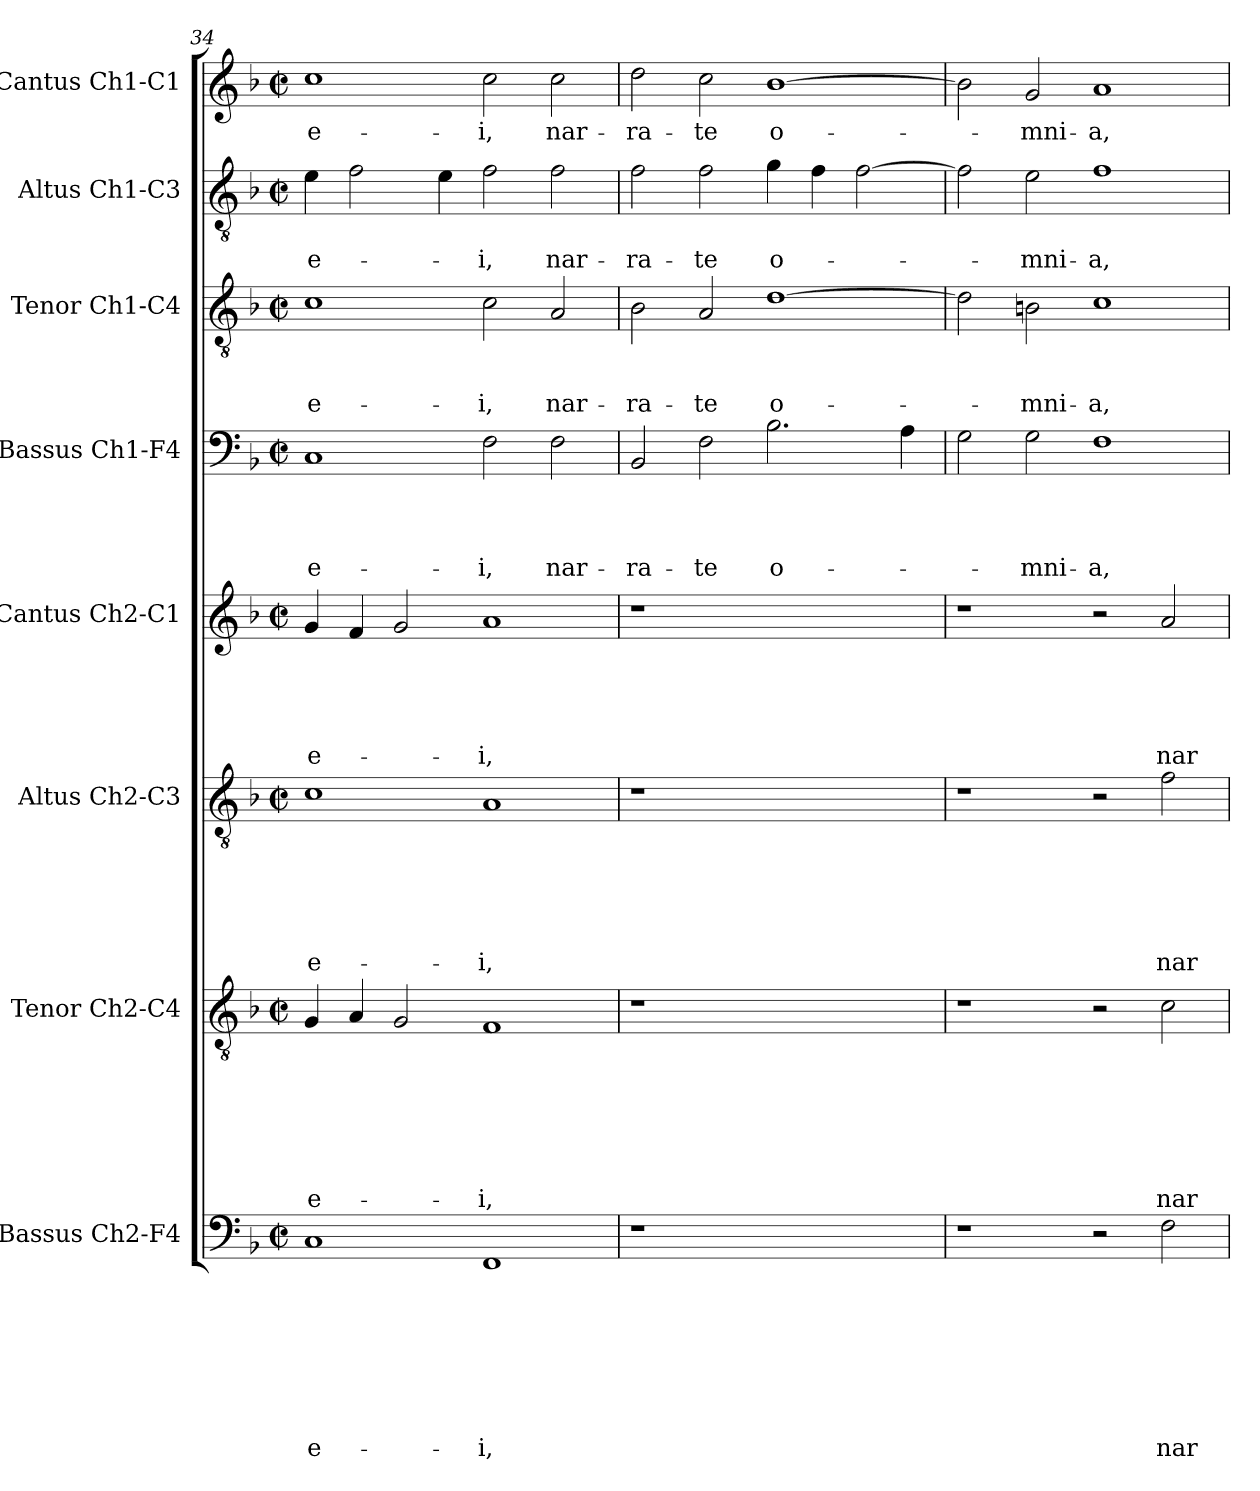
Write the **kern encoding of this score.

**kern	**text	**text	**text	**text	**text	**text	**text	**text	**kern	**text	**text	**text	**text	**text	**text	**text	**kern	**text	**text	**text	**text	**text	**text	**kern	**text	**text	**text	**text	**text	**kern	**text	**text	**text	**text	**kern	**text	**text	**text	**kern	**text	**text	**kern	**text
*part8	*part8	*part8	*part8	*part8	*part8	*part8	*part8	*part8	*part7	*part7	*part7	*part7	*part7	*part7	*part7	*part7	*part6	*part6	*part6	*part6	*part6	*part6	*part6	*part5	*part5	*part5	*part5	*part5	*part5	*part4	*part4	*part4	*part4	*part4	*part3	*part3	*part3	*part3	*part2	*part2	*part2	*part1	*part1
*staff8	*staff8	*staff8	*staff8	*staff8	*staff8	*staff8	*staff8	*staff8	*staff7	*staff7	*staff7	*staff7	*staff7	*staff7	*staff7	*staff7	*staff6	*staff6	*staff6	*staff6	*staff6	*staff6	*staff6	*staff5	*staff5	*staff5	*staff5	*staff5	*staff5	*staff4	*staff4	*staff4	*staff4	*staff4	*staff3	*staff3	*staff3	*staff3	*staff2	*staff2	*staff2	*staff1	*staff1
*I"Bassus Ch2-F4	*	*	*	*	*	*	*	*	*I"Tenor Ch2-C4	*	*	*	*	*	*	*	*I"Altus Ch2-C3	*	*	*	*	*	*	*I"Cantus Ch2-C1	*	*	*	*	*	*I"Bassus Ch1-F4	*	*	*	*	*I"Tenor Ch1-C4	*	*	*	*I"Altus Ch1-C3	*	*	*I"Cantus Ch1-C1	*
*I'B2	*	*	*	*	*	*	*	*	*I'T2	*	*	*	*	*	*	*	*I'A2	*	*	*	*	*	*	*I'C2	*	*	*	*	*	*I'B	*	*	*	*	*I'T	*	*	*	*I'A	*	*	*I'C	*
*clefF4	*	*	*	*	*	*	*	*	*clefGv2	*	*	*	*	*	*	*	*clefGv2	*	*	*	*	*	*	*clefG2	*	*	*	*	*	*clefF4	*	*	*	*	*clefGv2	*	*	*	*clefGv2	*	*	*clefG2	*
*k[b-]	*	*	*	*	*	*	*	*	*k[b-]	*	*	*	*	*	*	*	*k[b-]	*	*	*	*	*	*	*k[b-]	*	*	*	*	*	*k[b-]	*	*	*	*	*k[b-]	*	*	*	*k[b-]	*	*	*k[b-]	*
*F:	*	*	*	*	*	*	*	*	*F:	*	*	*	*	*	*	*	*F:	*	*	*	*	*	*	*F:	*	*	*	*	*	*F:	*	*	*	*	*F:	*	*	*	*F:	*	*	*F:	*
*M2/2	*	*	*	*	*	*	*	*	*M2/2	*	*	*	*	*	*	*	*M2/2	*	*	*	*	*	*	*M2/2	*	*	*	*	*	*M2/2	*	*	*	*	*M2/2	*	*	*	*M2/2	*	*	*M2/2	*
*met(c|)	*	*	*	*	*	*	*	*	*met(c|)	*	*	*	*	*	*	*	*met(c|)	*	*	*	*	*	*	*met(c|)	*	*	*	*	*	*met(c|)	*	*	*	*	*met(c|)	*	*	*	*met(c|)	*	*	*met(c|)	*
=34	=34	=34	=34	=34	=34	=34	=34	=34	=34	=34	=34	=34	=34	=34	=34	=34	=34	=34	=34	=34	=34	=34	=34	=34	=34	=34	=34	=34	=34	=34	=34	=34	=34	=34	=34	=34	=34	=34	=34	=34	=34	=34	=34
!	!	!	!	!	!	!	!	!LO:LY:b	!	!	!	!	!	!	!	!LO:LY:b	!	!	!	!	!	!	!LO:LY:b	!	!	!	!	!	!LO:LY:b	!	!	!	!	!LO:LY:b	!	!	!	!LO:LY:b	!	!	!LO:LY:b	!	!LO:LY:b
1C	.	.	.	.	.	.	.	e-	4G/	.	.	.	.	.	.	e-	1c	.	.	.	.	.	e-	4g/	.	.	.	.	e-	1C	.	.	.	e-	1c	.	.	e-	4e\	.	e-	1cc	e-
.	.	.	.	.	.	.	.	.	4A/	.	.	.	.	.	.	.	.	.	.	.	.	.	.	4f/	.	.	.	.	.	.	.	.	.	.	.	.	.	.	2f\	.	.	.	.
.	.	.	.	.	.	.	.	.	2G/	.	.	.	.	.	.	.	.	.	.	.	.	.	.	2g/	.	.	.	.	.	.	.	.	.	.	.	.	.	.	.	.	.	.	.
.	.	.	.	.	.	.	.	.	.	.	.	.	.	.	.	.	.	.	.	.	.	.	.	.	.	.	.	.	.	.	.	.	.	.	.	.	.	.	4e\	.	.	.	.
!	!	!	!	!	!	!	!	!LO:LY:b	!	!	!	!	!	!	!	!LO:LY:b	!	!	!	!	!	!	!LO:LY:b	!	!	!	!	!	!LO:LY:b	!	!	!	!	!LO:LY:b	!	!	!	!LO:LY:b	!	!	!LO:LY:b	!	!LO:LY:b
1FF	.	.	.	.	.	.	.	-i,	1F	.	.	.	.	.	.	-i,	1A	.	.	.	.	.	-i,	1a	.	.	.	.	-i,	2F\	.	.	.	-i,	2c\	.	.	-i,	2f\	.	-i,	2cc\	-i,
!	!	!	!	!	!	!	!	!	!	!	!	!	!	!	!	!	!	!	!	!	!	!	!	!	!	!	!	!	!	!	!	!	!	!LO:LY:b	!	!	!	!LO:LY:b	!	!	!LO:LY:b	!	!LO:LY:b
.	.	.	.	.	.	.	.	.	.	.	.	.	.	.	.	.	.	.	.	.	.	.	.	.	.	.	.	.	.	2F\	.	.	.	nar-	2A/	.	.	nar-	2f\	.	nar-	2cc\	nar-
!!LO:LB:g=z
=35	=35	=35	=35	=35	=35	=35	=35	=35	=35	=35	=35	=35	=35	=35	=35	=35	=35	=35	=35	=35	=35	=35	=35	=35	=35	=35	=35	=35	=35	=35	=35	=35	=35	=35	=35	=35	=35	=35	=35	=35	=35	=35	=35
!	!	!	!	!	!	!	!	!	!	!	!	!	!	!	!	!	!	!	!	!	!	!	!	!	!	!	!	!	!	!	!	!	!	!LO:LY:b	!	!	!	!LO:LY:b	!	!	!LO:LY:b	!	!LO:LY:b
1r	.	.	.	.	.	.	.	.	1r	.	.	.	.	.	.	.	1r	.	.	.	.	.	.	1r	.	.	.	.	.	2BB-/	.	.	.	-ra-	2B-\	.	.	-ra-	2f\	.	-ra-	2dd\	-ra-
!	!	!	!	!	!	!	!	!	!	!	!	!	!	!	!	!	!	!	!	!	!	!	!	!	!	!	!	!	!	!	!	!	!	!LO:LY:b	!	!	!	!LO:LY:b	!	!	!LO:LY:b	!	!LO:LY:b
.	.	.	.	.	.	.	.	.	.	.	.	.	.	.	.	.	.	.	.	.	.	.	.	.	.	.	.	.	.	2F\	.	.	.	-te	2A/	.	.	-te	2f\	.	-te	2cc\	-te
!	!	!	!	!	!	!	!	!	!	!	!	!	!	!	!	!	!	!	!	!	!	!	!	!	!	!	!	!	!	!	!	!	!	!LO:LY:b	!	!	!	!LO:LY:b	!	!	!LO:LY:b	!	!LO:LY:b
1ryy	.	.	.	.	.	.	.	.	1ryy	.	.	.	.	.	.	.	1ryy	.	.	.	.	.	.	1ryy	.	.	.	.	.	2.B-\	.	.	.	o-	[1d	.	.	o-	4g\	.	o-	[1b-	o-
.	.	.	.	.	.	.	.	.	.	.	.	.	.	.	.	.	.	.	.	.	.	.	.	.	.	.	.	.	.	.	.	.	.	.	.	.	.	.	4f\	.	.	.	.
.	.	.	.	.	.	.	.	.	.	.	.	.	.	.	.	.	.	.	.	.	.	.	.	.	.	.	.	.	.	.	.	.	.	.	.	.	.	.	[2f\	.	.	.	.
.	.	.	.	.	.	.	.	.	.	.	.	.	.	.	.	.	.	.	.	.	.	.	.	.	.	.	.	.	.	4A\	.	.	.	.	.	.	.	.	.	.	.	.	.
=36	=36	=36	=36	=36	=36	=36	=36	=36	=36	=36	=36	=36	=36	=36	=36	=36	=36	=36	=36	=36	=36	=36	=36	=36	=36	=36	=36	=36	=36	=36	=36	=36	=36	=36	=36	=36	=36	=36	=36	=36	=36	=36	=36
1r	.	.	.	.	.	.	.	.	1r	.	.	.	.	.	.	.	1r	.	.	.	.	.	.	1r	.	.	.	.	.	2G\	.	.	.	.	2d\]	.	.	.	2f\]	.	.	2b-\]	.
!	!	!	!	!	!	!	!	!	!	!	!	!	!	!	!	!	!	!	!	!	!	!	!	!	!	!	!	!	!	!	!	!	!	!LO:LY:b	!	!	!	!LO:LY:b	!	!	!LO:LY:b	!	!LO:LY:b
.	.	.	.	.	.	.	.	.	.	.	.	.	.	.	.	.	.	.	.	.	.	.	.	.	.	.	.	.	.	2G\	.	.	.	-mni-	2Bn\	.	.	-mni-	2e\	.	-mni-	2g/	-mni-
!	!	!	!	!	!	!	!	!	!	!	!	!	!	!	!	!	!	!	!	!	!	!	!	!	!	!	!	!	!	!	!	!	!	!LO:LY:b	!	!	!	!LO:LY:b	!	!	!LO:LY:b	!	!LO:LY:b
2r	.	.	.	.	.	.	.	.	2r	.	.	.	.	.	.	.	2r	.	.	.	.	.	.	2r	.	.	.	.	.	1F	.	.	.	-a,	1c	.	.	-a,	1f	.	-a,	1a	-a,
!	!	!	!	!	!	!	!	!LO:LY:b	!	!	!	!	!	!	!	!LO:LY:b	!	!	!	!	!	!	!LO:LY:b	!	!	!	!	!	!LO:LY:b	!	!	!	!	!	!	!	!	!	!	!	!	!	!
2F\	.	.	.	.	.	.	.	nar-	2c\	.	.	.	.	.	.	nar-	2f\	.	.	.	.	.	nar-	2a/	.	.	.	.	nar-	.	.	.	.	.	.	.	.	.	.	.	.	.	.
=	=	=	=	=	=	=	=	=	=	=	=	=	=	=	=	=	=	=	=	=	=	=	=	=	=	=	=	=	=	=	=	=	=	=	=	=	=	=	=	=	=	=	=
*-	*-	*-	*-	*-	*-	*-	*-	*-	*-	*-	*-	*-	*-	*-	*-	*-	*-	*-	*-	*-	*-	*-	*-	*-	*-	*-	*-	*-	*-	*-	*-	*-	*-	*-	*-	*-	*-	*-	*-	*-	*-	*-	*-
